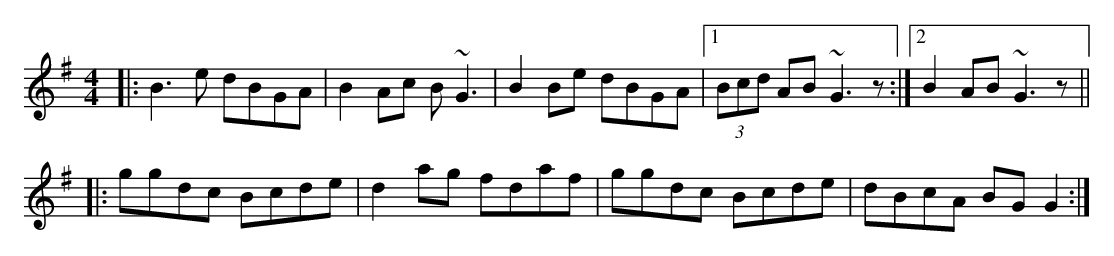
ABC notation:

X:1
M:4/4
K:G
|:B3e dBGA|B2Ac B~G3|B2Be dBGA|1 (3Bcd AB ~G3z:|2 B2AB ~G3z||
|:ggdc Bcde|d2ag fdaf|ggdc Bcde|dBcA BGG2:|
